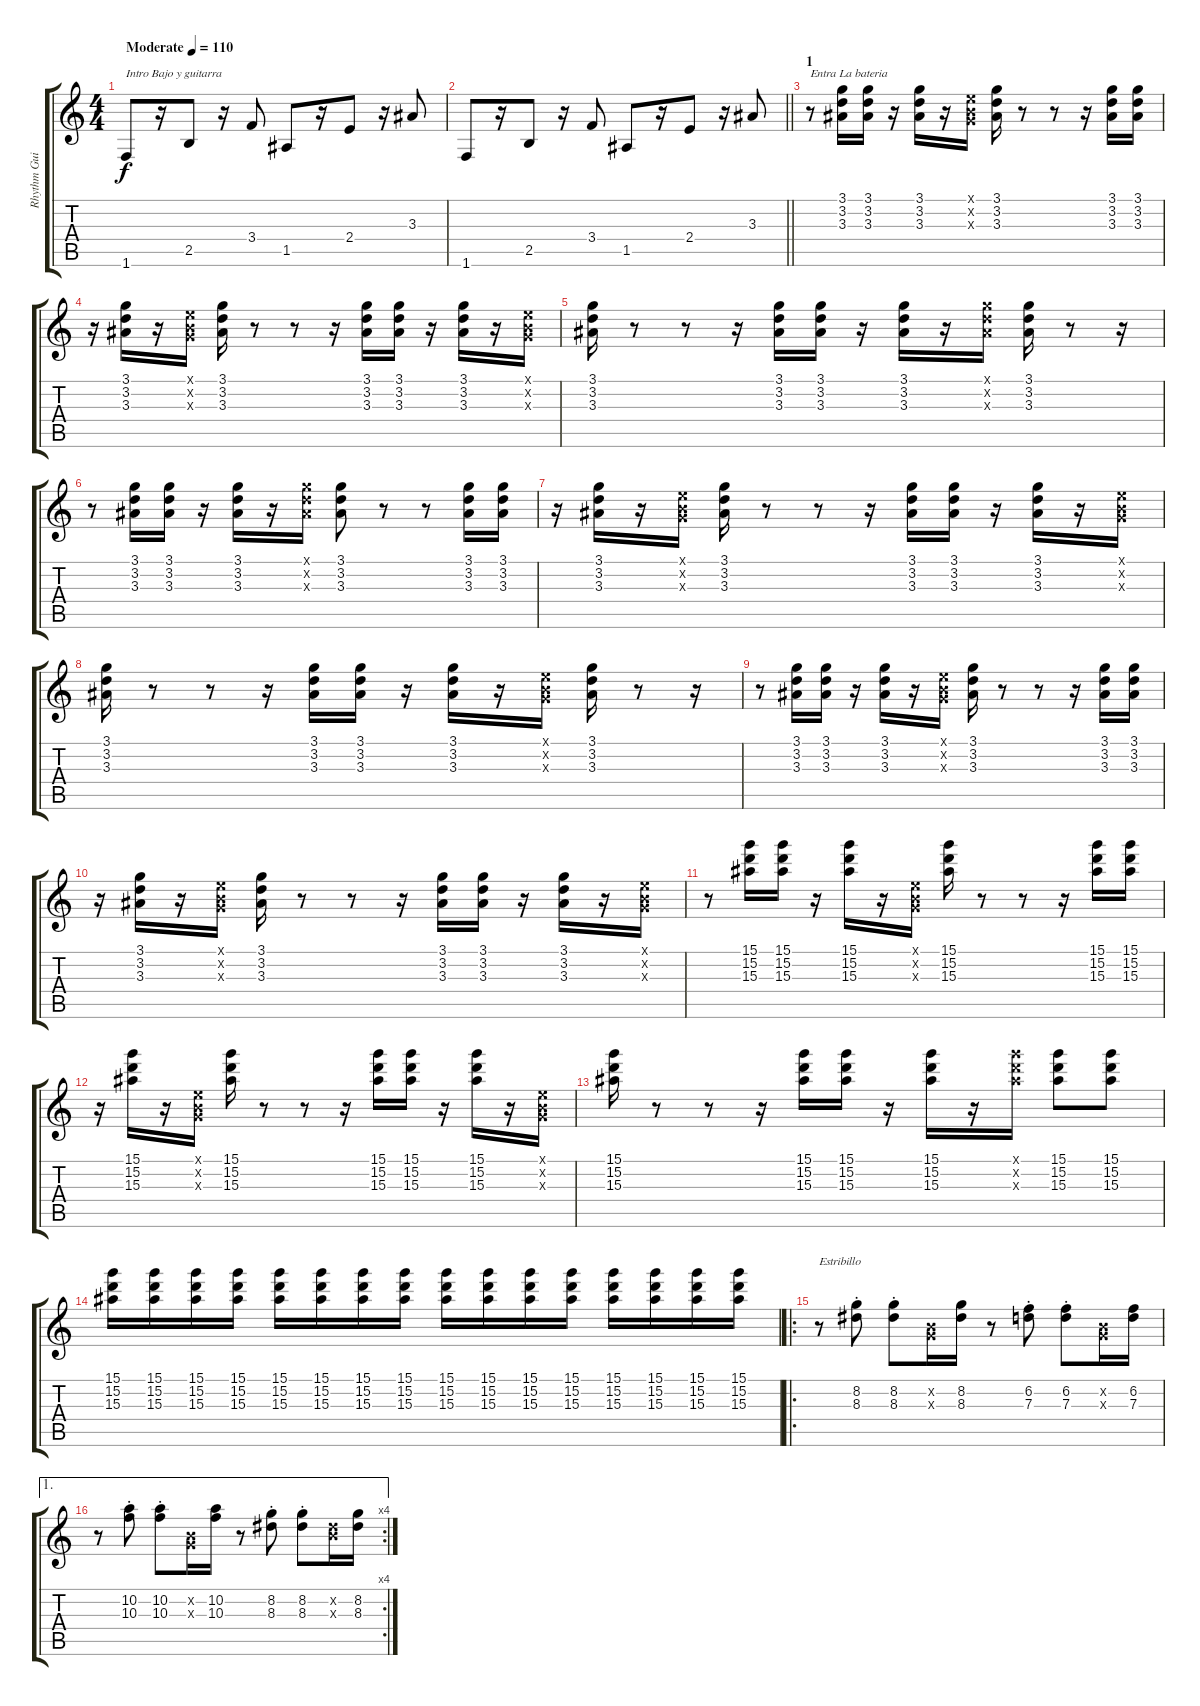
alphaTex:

\track ("Rhythm Guitar" "Rhythm Gui") {instrument electricguitarclean}
\staff {score tabs}
\tuning (E4 B3 G3 D3 A2 E2) {hide}
\ts (4 4)
\tempo (110 "Moderate")
\clef g2
\ks c
1.6.8{txt "Intro Bajo y guitarra" dy f instrument electricguitarclean} r.16 2.5.8 r.16 3.4.8 1.5.8 r.16 2.4.8 r.16 3.3.8 |
\barLineRight lightlight
1.6.8 r.16 2.5.8 r.16 3.4.8 1.5.8 r.16 2.4.8 r.16 3.3.8 |
\section ("" "1")
r.8{txt "Entra La bateria"} (3.1 3.2 3.3).16 (3.1 3.2 3.3).16 r.16 (3.1 3.2 3.3).16 r.16 (0.1{x} 0.2{x} 0.3{x}).16 (3.1 3.2 3.3).16 r.8 r.8 r.16 (3.1 3.2 3.3).16 (3.1 3.2 3.3).16 |
r.16 (3.1 3.2 3.3).16 r.16 (0.1{x} 0.2{x} 0.3{x}).16 (3.1 3.2 3.3).16 r.8 r.8 r.16 (3.1 3.2 3.3).16 (3.1 3.2 3.3).16 r.16 (3.1 3.2 3.3).16 r.16 (0.1{x} 0.2{x} 0.3{x}).16 |
(3.1 3.2 3.3).16 r.8 r.8 r.16 (3.1 3.2 3.3).16 (3.1 3.2 3.3).16 r.16 (3.1 3.2 3.3).16 r.16 (3.1{x} 3.2{x} 3.3{x}).16 (3.1 3.2 3.3).16 r.8 r.16 |
r.8 (3.1 3.2 3.3).16 (3.1 3.2 3.3).16 r.16 (3.1 3.2 3.3).16 r.16 (3.1{x} 3.2{x} 3.3{x}).16 (3.1 3.2 3.3).8 r.8 r.8 (3.1 3.2 3.3).16 (3.1 3.2 3.3).16 |
r.16 (3.1 3.2 3.3).16 r.16 (0.1{x} 0.2{x} 0.3{x}).16 (3.1 3.2 3.3).16 r.8 r.8 r.16 (3.1 3.2 3.3).16 (3.1 3.2 3.3).16 r.16 (3.1 3.2 3.3).16 r.16 (0.1{x} 0.2{x} 0.3{x}).16 |
(3.1 3.2 3.3).16 r.8 r.8 r.16 (3.1 3.2 3.3).16 (3.1 3.2 3.3).16 r.16 (3.1 3.2 3.3).16 r.16 (0.1{x} 0.2{x} 0.3{x}).16 (3.1 3.2 3.3).16 r.8 r.16 |
r.8 (3.1 3.2 3.3).16 (3.1 3.2 3.3).16 r.16 (3.1 3.2 3.3).16 r.16 (0.1{x} 0.2{x} 0.3{x}).16 (3.1 3.2 3.3).16 r.8 r.8 r.16 (3.1 3.2 3.3).16 (3.1 3.2 3.3).16 |
r.16 (3.1 3.2 3.3).16 r.16 (0.1{x} 0.2{x} 0.3{x}).16 (3.1 3.2 3.3).16 r.8 r.8 r.16 (3.1 3.2 3.3).16 (3.1 3.2 3.3).16 r.16 (3.1 3.2 3.3).16 r.16 (0.1{x} 0.2{x} 0.3{x}).16 |
r.8 (15.1 15.2 15.3).16 (15.1 15.2 15.3).16 r.16 (15.1 15.2 15.3).16 r.16 (0.1{x} 0.2{x} 0.3{x}).16 (15.1 15.2 15.3).16 r.8 r.8 r.16 (15.1 15.2 15.3).16 (15.1 15.2 15.3).16 |
r.16 (15.1 15.2 15.3).16 r.16 (0.1{x} 0.2{x} 0.3{x}).16 (15.1 15.2 15.3).16 r.8 r.8 r.16 (15.1 15.2 15.3).16 (15.1 15.2 15.3).16 r.16 (15.1 15.2 15.3).16 r.16 (0.1{x} 0.2{x} 0.3{x}).16 |
(15.1 15.2 15.3).16 r.8 r.8 r.16 (15.1 15.2 15.3).16 (15.1 15.2 15.3).16 r.16 (15.1 15.2 15.3).16 r.16 (15.1{x} 15.2{x} 15.3{x}).16 (15.1 15.2 15.3).8 (15.1 15.2 15.3).8 |
(15.1 15.2 15.3).16 (15.1 15.2 15.3).16 (15.1 15.2 15.3).16 (15.1 15.2 15.3).16 (15.1 15.2 15.3).16 (15.1 15.2 15.3).16 (15.1 15.2 15.3).16 (15.1 15.2 15.3).16 (15.1 15.2 15.3).16 (15.1 15.2 15.3).16 (15.1 15.2 15.3).16 (15.1 15.2 15.3).16 (15.1 15.2 15.3).16 (15.1 15.2 15.3).16 (15.1 15.2 15.3).16 (15.1 15.2 15.3).16 |
\ro
r.8{txt "Estribillo"} (8.2{st} 8.3).8 (8.2{st} 8.3).8 (0.2{x} 0.3{x}).16 (8.2 8.3).16 r.8 (6.2{st} 7.3).8 (6.2{st} 7.3).8 (0.2{x} 0.3{x}).16 (6.2 7.3).16 |
\ae 1
\rc 4
r.8 (10.2{st} 10.3).8 (10.2{st} 10.3).8 (0.2{x} 0.3{x}).16 (10.2 10.3).16 r.8 (8.2{st} 8.3).8 (8.2{st} 8.3).8 (0.2{x} 8.3{x}).16 (8.2 8.3).16
